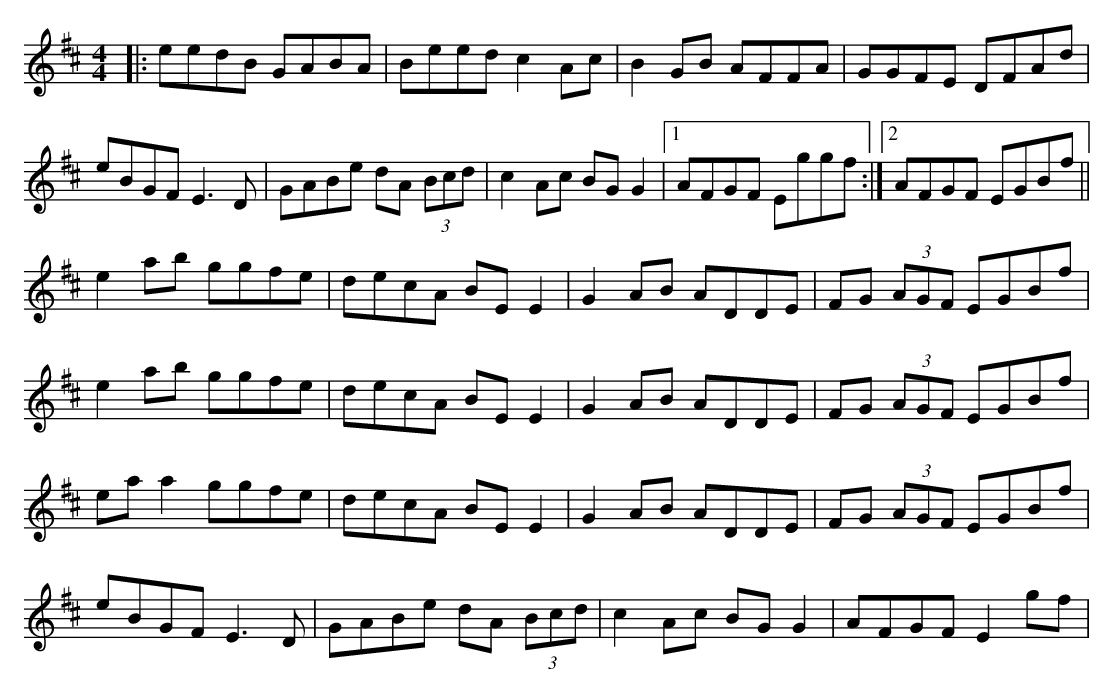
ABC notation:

X:1
M:4/4
K:Edor
|:eedB GABA|Beed c2 Ac|B2 GB AFFA|GGFE DFAd|
eBGF E3 D|GABe dA (3Bcd|c2 Ac BG G2|1 AFGF Eggf:|2 AFGF EGBf||
e2 ab ggfe|decA BE E2|G2 AB ADDE|FG (3AGF EGBf|
e2 ab ggfe|decA BE E2|G2 AB ADDE|FG (3AGF EGBf|
ea a2 ggfe|decA BE E2|G2 AB ADDE|FG (3AGF EGBf|
eBGF E3 D|GABe dA (3Bcd|c2 Ac BG G2|AFGF E2 gf|
